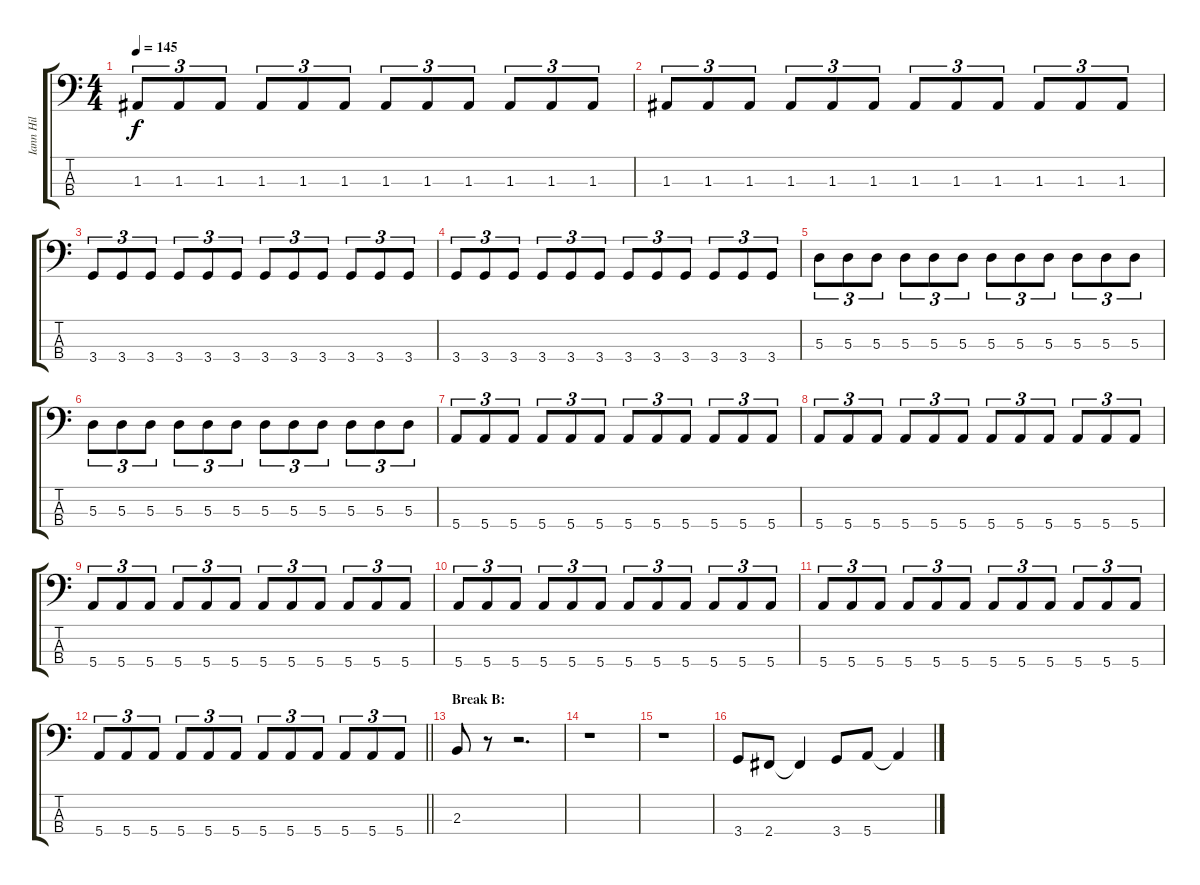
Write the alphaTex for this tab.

\track ("Iann Hil" "Iann Hil") {instrument electricbasspick}
\staff {score tabs}
\tuning (G2 D2 A1 E1) {hide}
\ts (4 4)
\tempo 145
\clef f4
\ks c
1.3.8{tu (3 2) dy f} 1.3.8{tu (3 2)} 1.3.8{tu (3 2)} 1.3.8{tu (3 2)} 1.3.8{tu (3 2)} 1.3.8{tu (3 2)} 1.3.8{tu (3 2)} 1.3.8{tu (3 2)} 1.3.8{tu (3 2)} 1.3.8{tu (3 2)} 1.3.8{tu (3 2)} 1.3.8{tu (3 2)} |
1.3.8{tu (3 2)} 1.3.8{tu (3 2)} 1.3.8{tu (3 2)} 1.3.8{tu (3 2)} 1.3.8{tu (3 2)} 1.3.8{tu (3 2)} 1.3.8{tu (3 2)} 1.3.8{tu (3 2)} 1.3.8{tu (3 2)} 1.3.8{tu (3 2)} 1.3.8{tu (3 2)} 1.3.8{tu (3 2)} |
3.4.8{tu (3 2)} 3.4.8{tu (3 2)} 3.4.8{tu (3 2)} 3.4.8{tu (3 2)} 3.4.8{tu (3 2)} 3.4.8{tu (3 2)} 3.4.8{tu (3 2)} 3.4.8{tu (3 2)} 3.4.8{tu (3 2)} 3.4.8{tu (3 2)} 3.4.8{tu (3 2)} 3.4.8{tu (3 2)} |
3.4.8{tu (3 2)} 3.4.8{tu (3 2)} 3.4.8{tu (3 2)} 3.4.8{tu (3 2)} 3.4.8{tu (3 2)} 3.4.8{tu (3 2)} 3.4.8{tu (3 2)} 3.4.8{tu (3 2)} 3.4.8{tu (3 2)} 3.4.8{tu (3 2)} 3.4.8{tu (3 2)} 3.4.8{tu (3 2)} |
5.3.8{tu (3 2)} 5.3.8{tu (3 2)} 5.3.8{tu (3 2)} 5.3.8{tu (3 2)} 5.3.8{tu (3 2)} 5.3.8{tu (3 2)} 5.3.8{tu (3 2)} 5.3.8{tu (3 2)} 5.3.8{tu (3 2)} 5.3.8{tu (3 2)} 5.3.8{tu (3 2)} 5.3.8{tu (3 2)} |
5.3.8{tu (3 2)} 5.3.8{tu (3 2)} 5.3.8{tu (3 2)} 5.3.8{tu (3 2)} 5.3.8{tu (3 2)} 5.3.8{tu (3 2)} 5.3.8{tu (3 2)} 5.3.8{tu (3 2)} 5.3.8{tu (3 2)} 5.3.8{tu (3 2)} 5.3.8{tu (3 2)} 5.3.8{tu (3 2)} |
5.4.8{tu (3 2)} 5.4.8{tu (3 2)} 5.4.8{tu (3 2)} 5.4.8{tu (3 2)} 5.4.8{tu (3 2)} 5.4.8{tu (3 2)} 5.4.8{tu (3 2)} 5.4.8{tu (3 2)} 5.4.8{tu (3 2)} 5.4.8{tu (3 2)} 5.4.8{tu (3 2)} 5.4.8{tu (3 2)} |
5.4.8{tu (3 2)} 5.4.8{tu (3 2)} 5.4.8{tu (3 2)} 5.4.8{tu (3 2)} 5.4.8{tu (3 2)} 5.4.8{tu (3 2)} 5.4.8{tu (3 2)} 5.4.8{tu (3 2)} 5.4.8{tu (3 2)} 5.4.8{tu (3 2)} 5.4.8{tu (3 2)} 5.4.8{tu (3 2)} |
5.4.8{tu (3 2)} 5.4.8{tu (3 2)} 5.4.8{tu (3 2)} 5.4.8{tu (3 2)} 5.4.8{tu (3 2)} 5.4.8{tu (3 2)} 5.4.8{tu (3 2)} 5.4.8{tu (3 2)} 5.4.8{tu (3 2)} 5.4.8{tu (3 2)} 5.4.8{tu (3 2)} 5.4.8{tu (3 2)} |
5.4.8{tu (3 2)} 5.4.8{tu (3 2)} 5.4.8{tu (3 2)} 5.4.8{tu (3 2)} 5.4.8{tu (3 2)} 5.4.8{tu (3 2)} 5.4.8{tu (3 2)} 5.4.8{tu (3 2)} 5.4.8{tu (3 2)} 5.4.8{tu (3 2)} 5.4.8{tu (3 2)} 5.4.8{tu (3 2)} |
5.4.8{tu (3 2)} 5.4.8{tu (3 2)} 5.4.8{tu (3 2)} 5.4.8{tu (3 2)} 5.4.8{tu (3 2)} 5.4.8{tu (3 2)} 5.4.8{tu (3 2)} 5.4.8{tu (3 2)} 5.4.8{tu (3 2)} 5.4.8{tu (3 2)} 5.4.8{tu (3 2)} 5.4.8{tu (3 2)} |
\barLineRight lightlight
5.4.8{tu (3 2)} 5.4.8{tu (3 2)} 5.4.8{tu (3 2)} 5.4.8{tu (3 2)} 5.4.8{tu (3 2)} 5.4.8{tu (3 2)} 5.4.8{tu (3 2)} 5.4.8{tu (3 2)} 5.4.8{tu (3 2)} 5.4.8{tu (3 2)} 5.4.8{tu (3 2)} 5.4.8{tu (3 2)} |
\section ("" "Break B:")
2.3.8 r.8 r.2{d} |
r.1 |
r.1 |
3.4.8 2.4.8 2.4{t}.4 3.4.8 5.4.8 5.4{t}.4
